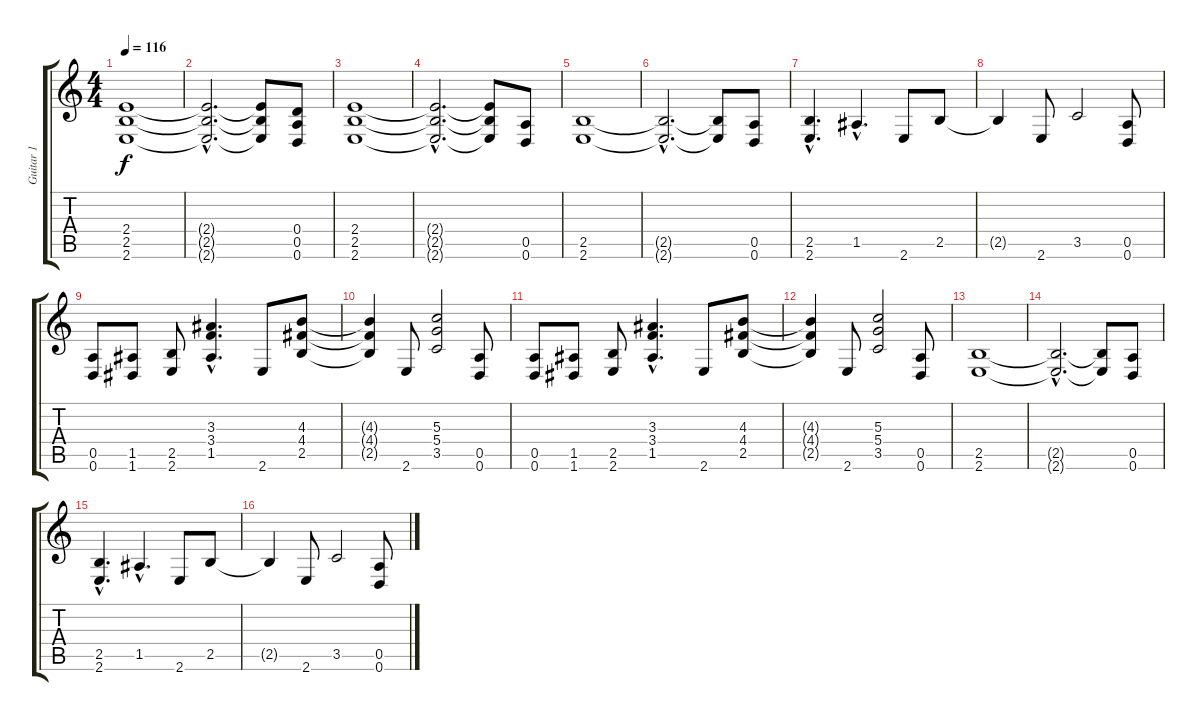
\track ("Guitar 1" "Guitar 1") {instrument acousticguitarsteel}
\staff {score tabs}
\tuning (E4 B3 G3 D3 A2 D2) {hide}
\ts (4 4)
\tempo 116
\clef g2
\ks c
(2.4 2.5 2.6).1{dy f} |
(2.4{hac t} 2.5{hac t} 2.6{hac t}).2{d} (2.4{t} 2.5{t} 2.6{t}).8 (0.4 0.5 0.6).8 |
(2.4 2.5 2.6).1 |
(2.4{hac t} 2.5{hac t} 2.6{hac t}).2{d} (2.4{t} 2.5{t} 2.6{t}).8 (0.5 0.6).8 |
(2.5 2.6).1 |
(2.5{hac t} 2.6{hac t}).2{d} (2.5{t} 2.6{t}).8 (0.5 0.6).8 |
(2.5{hac} 2.6{hac}).4{d} 1.5{hac}.4{d} 2.6.8 2.5.8 |
2.5{t}.4 2.6.8 3.5.2 (0.5 0.6).8 |
(0.5 0.6).8 (1.5 1.6).8 (2.5 2.6).8 (3.3{hac} 3.4{hac} 1.5{hac}).4{d} 2.6.8 (4.3 4.4 2.5).8 |
(4.3{t} 4.4{t} 2.5{t}).4 2.6.8 (5.3 5.4 3.5).2 (0.5 0.6).8 |
(0.5 0.6).8 (1.5 1.6).8 (2.5 2.6).8 (3.3{hac} 3.4{hac} 1.5{hac}).4{d} 2.6.8 (4.3 4.4 2.5).8 |
(4.3{t} 4.4{t} 2.5{t}).4 2.6.8 (5.3 5.4 3.5).2 (0.5 0.6).8 |
(2.5 2.6).1 |
(2.5{hac t} 2.6{hac t}).2{d} (2.5{t} 2.6{t}).8 (0.5 0.6).8 |
(2.5{hac} 2.6{hac}).4{d} 1.5{hac}.4{d} 2.6.8 2.5.8 |
2.5{t}.4 2.6.8 3.5.2 (0.5 0.6).8
